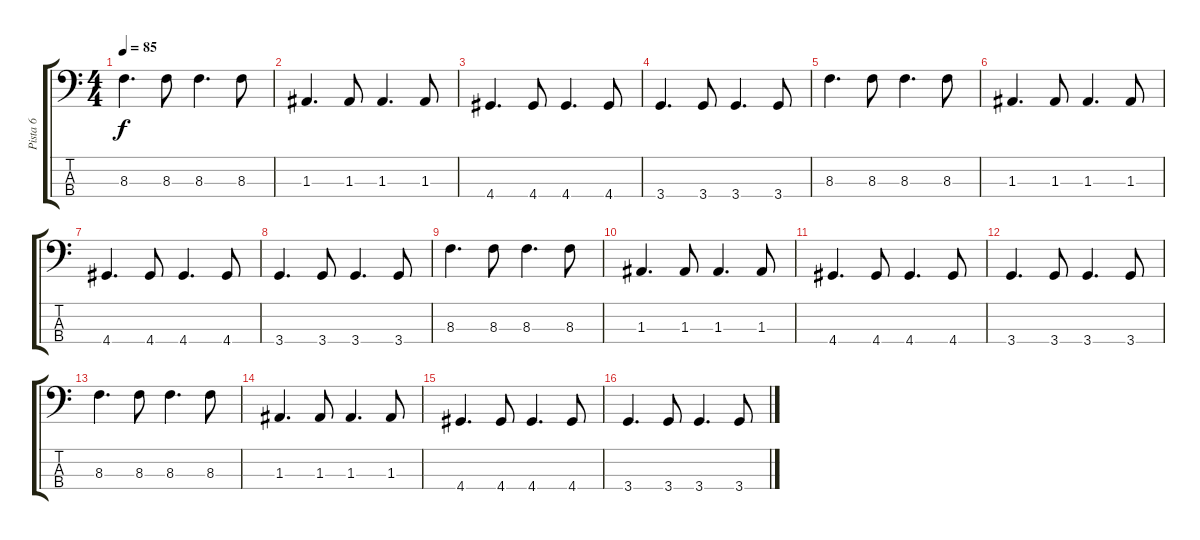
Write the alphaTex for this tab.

\track ("Pista 6" "Pista 6") {instrument electricbassfinger}
\staff {score tabs}
\tuning (G2 D2 A1 E1) {hide}
\ts (4 4)
\tempo 85
\clef f4
\ks c
8.3.4{d dy f} 8.3.8 8.3.4{d} 8.3.8 |
1.3.4{d} 1.3.8 1.3.4{d} 1.3.8 |
4.4.4{d} 4.4.8 4.4.4{d} 4.4.8 |
3.4.4{d} 3.4.8 3.4.4{d} 3.4.8 |
8.3.4{d} 8.3.8 8.3.4{d} 8.3.8 |
1.3.4{d} 1.3.8 1.3.4{d} 1.3.8 |
4.4.4{d} 4.4.8 4.4.4{d} 4.4.8 |
3.4.4{d} 3.4.8 3.4.4{d} 3.4.8 |
8.3.4{d} 8.3.8 8.3.4{d} 8.3.8 |
1.3.4{d} 1.3.8 1.3.4{d} 1.3.8 |
4.4.4{d} 4.4.8 4.4.4{d} 4.4.8 |
3.4.4{d} 3.4.8 3.4.4{d} 3.4.8 |
8.3.4{d} 8.3.8 8.3.4{d} 8.3.8 |
1.3.4{d} 1.3.8 1.3.4{d} 1.3.8 |
4.4.4{d} 4.4.8 4.4.4{d} 4.4.8 |
3.4.4{d} 3.4.8 3.4.4{d} 3.4.8
